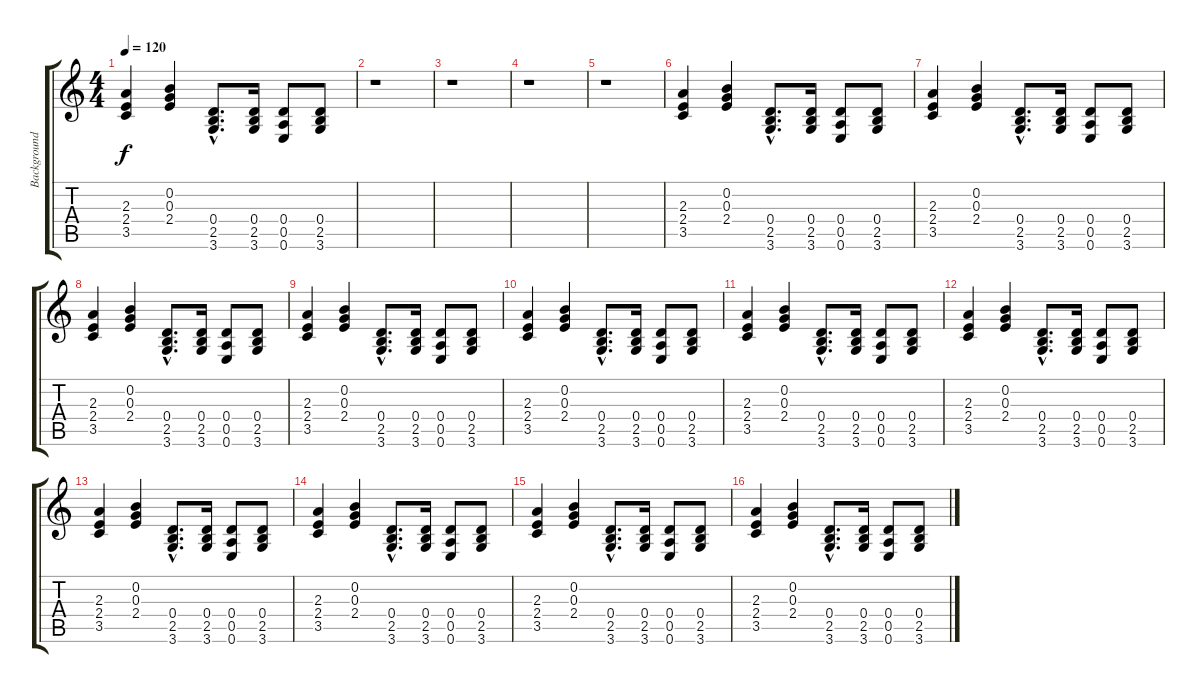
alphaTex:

\track ("Background guitar 2" "Background") {instrument distortionguitar}
\staff {score tabs}
\tuning (E4 B3 G3 D3 A2 E2) {hide}
\ts (4 4)
\tempo 120
\clef g2
\ks c
(2.3 2.4 3.5).4{dy f} (0.2 0.3 2.4).4 (0.4{hac} 2.5{hac} 3.6{hac}).8{d} (0.4 2.5 3.6).16 (0.4 0.5 0.6).8 (0.4 2.5 3.6).8 |
r.1 |
r.1 |
r.1 |
r.1 |
(2.3 2.4 3.5).4 (0.2 0.3 2.4).4 (0.4{hac} 2.5{hac} 3.6{hac}).8{d} (0.4 2.5 3.6).16 (0.4 0.5 0.6).8 (0.4 2.5 3.6).8 |
(2.3 2.4 3.5).4 (0.2 0.3 2.4).4 (0.4{hac} 2.5{hac} 3.6{hac}).8{d} (0.4 2.5 3.6).16 (0.4 0.5 0.6).8 (0.4 2.5 3.6).8 |
(2.3 2.4 3.5).4 (0.2 0.3 2.4).4 (0.4{hac} 2.5{hac} 3.6{hac}).8{d} (0.4 2.5 3.6).16 (0.4 0.5 0.6).8 (0.4 2.5 3.6).8 |
(2.3 2.4 3.5).4 (0.2 0.3 2.4).4 (0.4{hac} 2.5{hac} 3.6{hac}).8{d} (0.4 2.5 3.6).16 (0.4 0.5 0.6).8 (0.4 2.5 3.6).8 |
(2.3 2.4 3.5).4 (0.2 0.3 2.4).4 (0.4{hac} 2.5{hac} 3.6{hac}).8{d} (0.4 2.5 3.6).16 (0.4 0.5 0.6).8 (0.4 2.5 3.6).8 |
(2.3 2.4 3.5).4 (0.2 0.3 2.4).4 (0.4{hac} 2.5{hac} 3.6{hac}).8{d} (0.4 2.5 3.6).16 (0.4 0.5 0.6).8 (0.4 2.5 3.6).8 |
(2.3 2.4 3.5).4 (0.2 0.3 2.4).4 (0.4{hac} 2.5{hac} 3.6{hac}).8{d} (0.4 2.5 3.6).16 (0.4 0.5 0.6).8 (0.4 2.5 3.6).8 |
(2.3 2.4 3.5).4 (0.2 0.3 2.4).4 (0.4{hac} 2.5{hac} 3.6{hac}).8{d} (0.4 2.5 3.6).16 (0.4 0.5 0.6).8 (0.4 2.5 3.6).8 |
(2.3 2.4 3.5).4 (0.2 0.3 2.4).4 (0.4{hac} 2.5{hac} 3.6{hac}).8{d} (0.4 2.5 3.6).16 (0.4 0.5 0.6).8 (0.4 2.5 3.6).8 |
(2.3 2.4 3.5).4 (0.2 0.3 2.4).4 (0.4{hac} 2.5{hac} 3.6{hac}).8{d} (0.4 2.5 3.6).16 (0.4 0.5 0.6).8 (0.4 2.5 3.6).8 |
(2.3 2.4 3.5).4 (0.2 0.3 2.4).4 (0.4{hac} 2.5{hac} 3.6{hac}).8{d} (0.4 2.5 3.6).16 (0.4 0.5 0.6).8 (0.4 2.5 3.6).8
